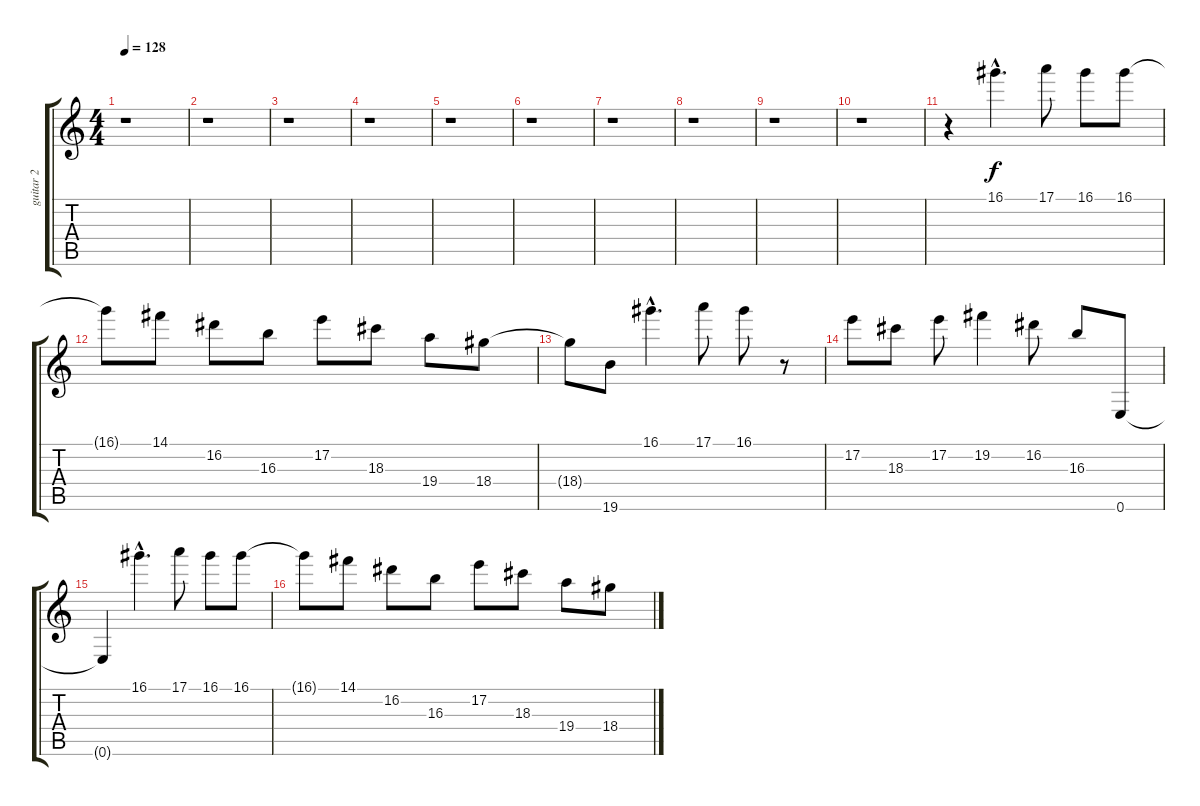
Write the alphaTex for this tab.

\track ("guitar 2" "guitar 2") {instrument overdrivenguitar}
\staff {score tabs}
\tuning (E4 B3 G3 D3 A2 E2) {hide}
\ts (4 4)
\tempo 128
\clef g2
\ks c
r.1{dy f} |
r.1 |
r.1 |
r.1 |
r.1 |
r.1 |
r.1 |
r.1 |
r.1 |
r.1 |
r.4 16.1{hac}.4{d} 17.1.8 16.1.8 16.1.8 |
16.1{t}.8 14.1.8 16.2.8 16.3.8 17.2.8 18.3.8 19.4.8 18.4.8 |
18.4{t}.8 19.6.8 16.1{hac}.4{d} 17.1.8 16.1.8 r.8 |
17.2.8 18.3.8 17.2.8 19.2.4 16.2.8 16.3.8 0.6.8 |
0.6{t}.4 16.1{hac}.4{d} 17.1.8 16.1.8 16.1.8 |
16.1{t}.8 14.1.8 16.2.8 16.3.8 17.2.8 18.3.8 19.4.8 18.4.8
